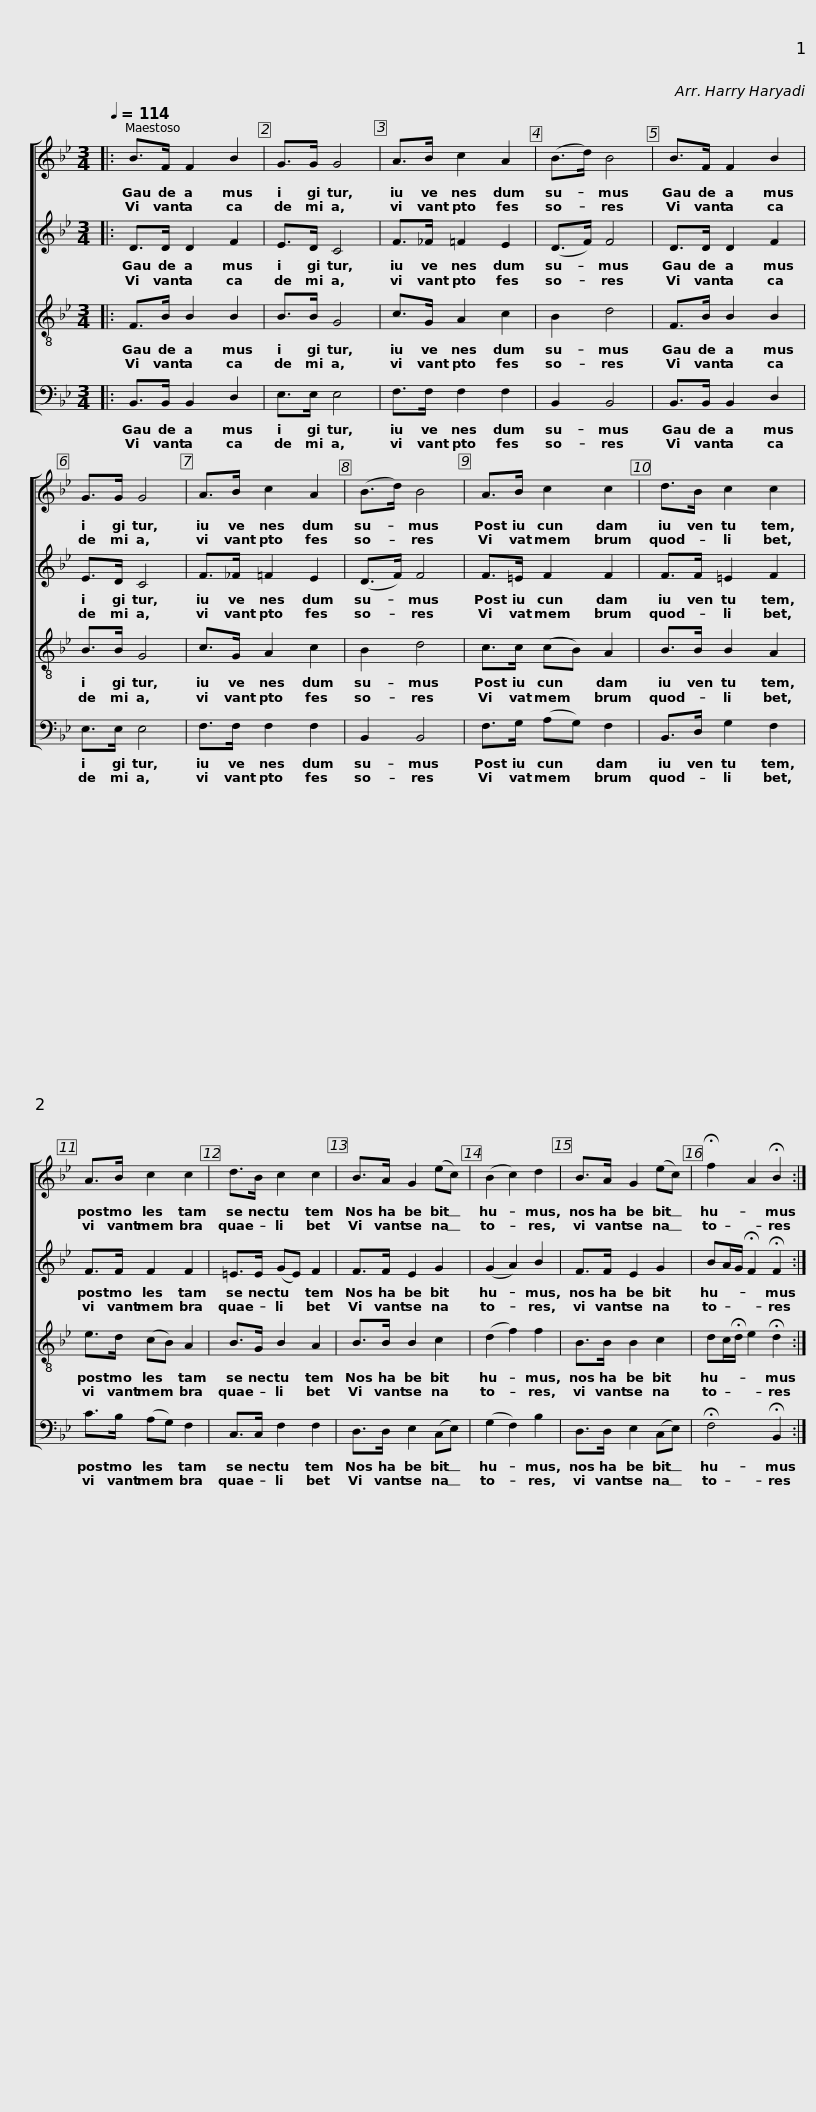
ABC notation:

X:1
%%score [ 1 2 3 4 ]
L:1/8
Q:1/4=114
M:3/4
I:linebreak $
K:Bb
V:1 treble
V:2 treble
V:3 treble-8
V:4 bass
V:1
|: B>F F2 B2 | G>G G4 | A>B c2 A2 | (B>d) B4 | B>F F2 B2 | %5
 G>G G4 | A>B c2 A2 | (B>d) B4 |$ A>B c2 c2 | d>B c2 c2 | %10
 A>B c2 c2 | d>B c2 c2 | B>A G2 (ec) | (B2 c2) d2 | B>A G2 (ec) |$ %15
 !fermata!f2 A2 !fermata!B2 :| %16
V:2
|: D>D D2 F2 | E>D C4 | F>_F =F2 E2 | (D>F) F4 | D>D D2 F2 | %5
 E>D C4 | F>_F =F2 E2 | (D>F) F4 |$ F>=E F2 F2 | F>F =E2 F2 | %10
 F>F F2 F2 | =E>E (GE) F2 | F>F E2 G2 | (G2 A2) B2 | F>F E2 G2 |$ %15
 BA/G/ !fermata!F2 !fermata!F2 :| %16
V:3
|: F>B B2 B2 | B>B G4 | c>G A2 c2 | B2 d4 | F>B B2 B2 | %5
 B>B G4 | c>G A2 c2 | B2 d4 |$ c>c (cB) A2 | B>B B2 A2 | %10
 e>d (cB) A2 | B>G B2 A2 | B>B B2 c2 | (d2 f2) f2 | B>B B2 c2 |$ %15
 dc/!fermata!d/ e2 !fermata!d2 :| %16
V:4
|: B,,>B,, B,,2 D,2 | E,>E, E,4 | F,>F, F,2 F,2 | B,,2 B,,4 | B,,>B,, B,,2 D,2 | %5
 E,>E, E,4 | F,>F, F,2 F,2 | B,,2 B,,4 |$ F,>G, (A,G,) F,2 | B,,>D, G,2 F,2 | %10
 C>B, (A,G,) F,2 | C,>C, F,2 F,2 | D,>D, E,2 (C,E,) | (G,2 F,2) B,2 | D,>D, E,2 (C,E,) |$ %15
 !fermata!F,4 !fermata!B,,2 :| %16
